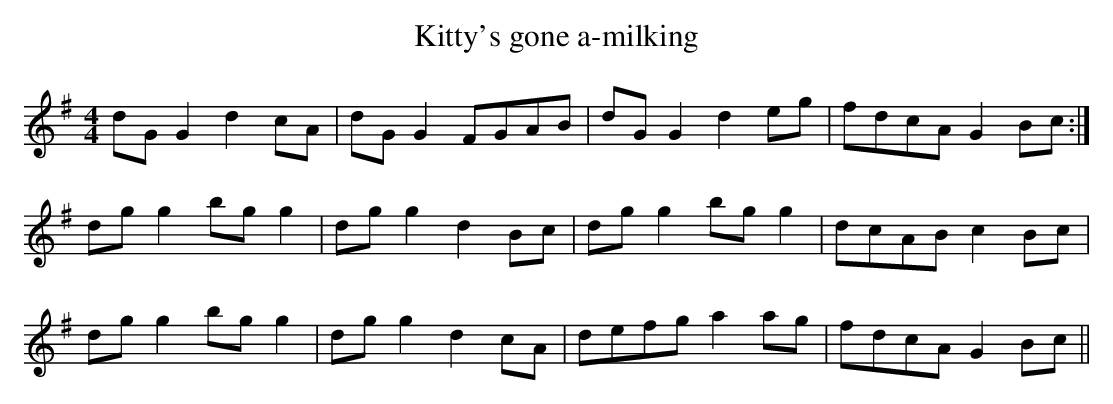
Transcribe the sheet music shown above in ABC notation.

X:1
T:Kitty's gone a-milking
M:4/4
L:1/8
K:G
dGG2 d2cA|dGG2 FGAB|dGG2 d2eg|fdcA G2Bc:|
dgg2 bgg2|dgg2 d2Bc|dgg2 bgg2|dcAB c2Bc|
dgg2 bgg2|dgg2 d2cA|defg a2ag|fdcA G2Bc||
